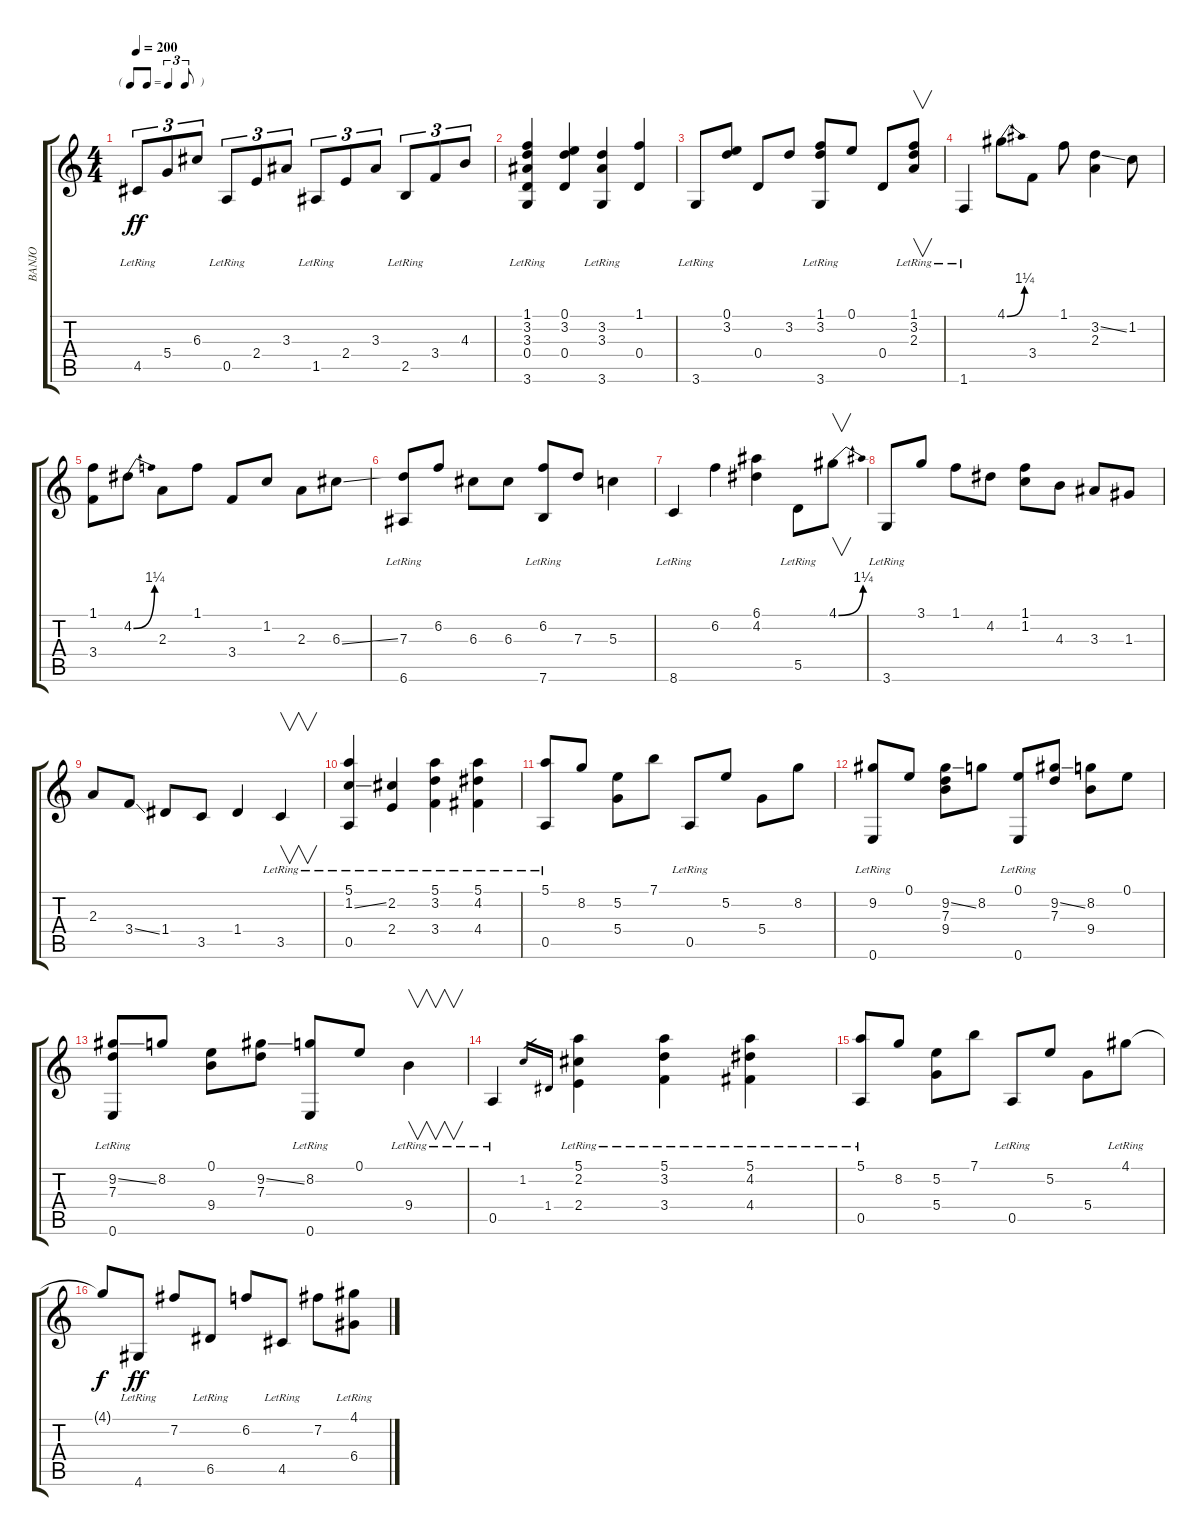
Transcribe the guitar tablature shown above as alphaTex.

\track ("BANJO" "BANJO") {instrument banjo}
\staff {score tabs}
\tuning (E4 B3 G3 D3 A2 E2) {hide}
\displaytranspose 12
\ts (4 4)
\tf triplet8th
\tempo 200
\clef g2
\ks c
4.5{lr}.8{tu (3 2) dy ff} 5.4.8{tu (3 2)} 6.3.8{tu (3 2)} 0.5{lr}.8{tu (3 2)} 2.4.8{tu (3 2)} 3.3.8{tu (3 2)} 1.5{lr}.8{tu (3 2)} 2.4.8{tu (3 2)} 3.3.8{tu (3 2)} 2.5{lr}.8{tu (3 2)} 3.4.8{tu (3 2)} 4.3.8{tu (3 2)} |
(1.1 3.2 3.3 0.4 3.6{lr}).4 (0.1 3.2 0.4).4 (3.2 3.3 3.6{lr}).4 (1.1 0.4).4 |
3.6{lr}.8 (0.1 3.2).8 0.4.8 3.2.8 (1.1 3.2 3.6{lr}).8 0.1.8 0.4.8 (1.1{lr} 3.2{lr} 2.3{lr}).8{v} |
1.6{lr}.4 4.1{be (bend 0 0 60 5)}.8 3.4.8 1.1.8 (3.2{ss} 2.3).4 1.2.8 |
(1.1 3.4).8 4.2{be (bend 0 0 60 5)}.8 2.3.8 1.1.8 3.4.8 1.2.8 2.3.8 6.3{ss}.8 |
(7.3 6.6{lr}).8 6.2.8 6.3.8 6.3.8 (6.2 7.6{lr}).8 7.3.8 5.3.4 |
8.6{lr}.4 6.2.4 (6.1 4.2).4 5.5{lr}.8 4.1{be (bend 0 0 60 5)}.8{v} |
3.6{lr}.8 3.1.8 1.1.8 4.2.8 (1.1 1.2).8 4.3.8 3.3.8 1.3.8 |
2.3.8 3.4{ss}.8 1.4.8 3.5.8 1.4.4 3.5{lr}.4{v} |
(5.1 1.2{ss} 0.5{lr}).4 (2.2 2.4{lr}).4 (5.1 3.2 3.4{lr}).4 (5.1 4.2 4.4{lr}).4 |
(5.1 0.5{lr}).8 8.2.8 (5.2 5.4).8 7.1.8 0.5{lr}.8 5.2.8 5.4.8 8.2.8 |
(9.2 0.6{lr}).8 0.1.8 (9.2{ss} 7.3 9.4).8 8.2.8 (0.1 0.6{lr}).8 (9.2{ss} 7.3).8 (8.2 9.4).8 0.1.8 |
(9.2{ss} 7.3 0.6{lr}).8 8.2.8 (0.1 9.4).8 (9.2{ss} 7.3).8 (8.2 0.6{lr}).8 0.1.8 9.4{lr}.4{v} |
0.5{lr}.4 1.2.16{gr} 1.4.16{gr} (5.1 2.2 2.4{lr}).4 (5.1 3.2 3.4{lr}).4 (5.1 4.2 4.4{lr}).4 |
(5.1 0.5{lr}).8 8.2.8 (5.2 5.4).8 7.1.8 0.5{lr}.8 5.2.8 5.4.8 4.1{lr}.8 |
4.1{t}.8{dy f} 4.6{lr}.8{dy ff} 7.2.8 6.5{lr}.8 6.2.8 4.5{lr}.8 7.2.8 (4.1 6.4{lr}).8
